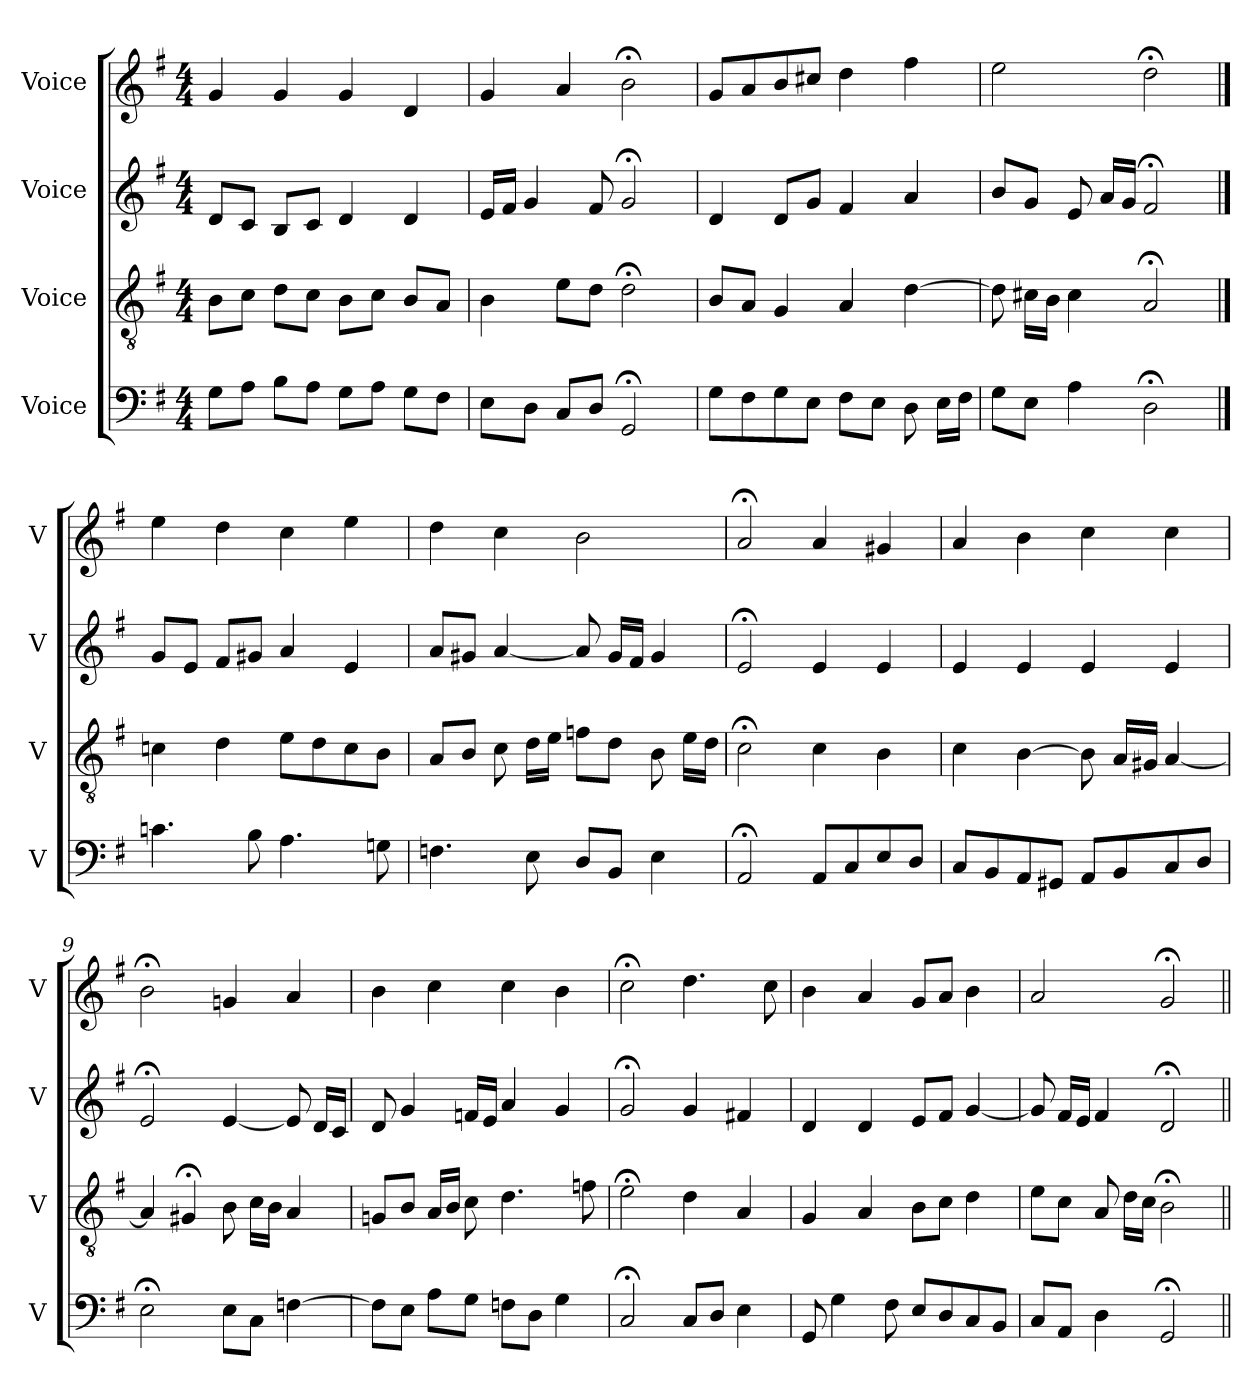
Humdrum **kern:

**kern	**kern	**kern	**kern
*part4	*part3	*part2	*part1
*staff4	*staff3	*staff2	*staff1
*I"Voice	*I"Voice	*I"Voice	*I"Voice
*I'V	*I'V	*I'V	*I'V
*clefF4	*clefGv2	*clefG2	*clefG2
*k[f#]	*k[f#]	*k[f#]	*k[f#]
*M4/4	*M4/4	*M4/4	*M4/4
*MM100	*MM100	*MM100	*MM100
=1	=1	=1	=1
8G\L	8B\L	8d/L	4g/
8A\J	8c\J	8c/J	.
8B\L	8d\L	8B/L	4g/
8A\J	8c\J	8c/J	.
8G\L	8B\L	4d/	4g/
8A\J	8c\J	.	.
8G\L	8B/L	4d/	4d/
8F#\J	8A/J	.	.
=2	=2	=2	=2
8E\L	4B\	16e/LL	4g/
.	.	16f#/JJ	.
8D\J	.	4g/	.
8C/L	8e\L	.	4a/
8D/J	8d\J	8f#/	.
2GG;/	2d;\	2g;/	2b;\
=3	=3	=3	=3
8G\L	8B/L	4d/	8g/L
8F#\	8A/J	.	8a/
8G\	4G/	8d/L	8b/
8E\J	.	8g/J	8cc#X/J
8F#\L	4A/	4f#/	4dd\
8E\J	.	.	.
8D\	[4d\	4a/	4ff#\
16E\LL	.	.	.
16F#\JJ	.	.	.
=4	=4	=4	=4
8G\L	8d\]	8b/L	2ee\
8E\J	16c#X\LL	8g/J	.
.	16B\JJ	.	.
4A\	4c#\	8e/	.
.	.	16a/LL	.
.	.	16g/JJ	.
2D;\	2A;/	2f#;/	2dd;\
!!LO:LB:g=z
==5	==5	==5	==5
4.cn\	4cn\	8g/L	4ee\
.	.	8e/J	.
.	4d\	8f#/L	4dd\
8B\	.	8g#X/J	.
4.A\	8e\L	4a/	4cc\
.	8d\	.	.
.	8c\	4e/	4ee\
8Gn\	8B\J	.	.
=6	=6	=6	=6
4.Fn\	8A/L	8a/L	4dd\
.	8B/J	8g#X/J	.
.	8c\	[4a/	4cc\
8E\	16d\LL	.	.
.	16e\JJ	.	.
8D/L	8fn\L	8a/]	2b\
8BB/J	8d\J	16g#/LL	.
.	.	16f#/JJ	.
4E\	8B\	4g#/	.
.	16e\LL	.	.
.	16d\JJ	.	.
=7	=7	=7	=7
2AA;/	2c;\	2e;/	2a;/
8AA/L	4c\	4e/	4a/
8C/	.	.	.
8E/	4B\	4e/	4g#X/
8D/J	.	.	.
=8	=8	=8	=8
8C/L	4c\	4e/	4a/
8BB/	.	.	.
8AA/	[4B\	4e/	4b\
8GG#X/J	.	.	.
8AA/L	8B\]	4e/	4cc\
8BB/	16A/LL	.	.
.	16G#X/JJ	.	.
8C/	[4A/	4e/	4cc\
8D/J	.	.	.
!!LO:LB:g=z
=9	=9	=9	=9
2E;\	4A/]	2e;/	2b;\
.	4G#X;/	.	.
8E\L	8B\	[4e/	4gn/
8C\J	16c\LL	.	.
.	16B\JJ	.	.
[4Fn\	4A/	8e/]	4a/
.	.	16d/LL	.
.	.	16c/JJ	.
=10	=10	=10	=10
8F\L]	8Gn/L	8d/	4b\
8E\J	8B/J	4g/	.
8A\L	16A/LL	.	4cc\
.	16B/JJ	.	.
8G\J	8c\	16fn/LL	.
.	.	16e/JJ	.
8Fn\L	4.d\	4a/	4cc\
8D\J	.	.	.
4G\	.	4g/	4b\
.	8fn\	.	.
=11	=11	=11	=11
2C;/	2e;\	2g;/	2cc;\
8C/L	4d\	4g/	4.dd\
8D/J	.	.	.
4E\	4A/	4f#X/	.
.	.	.	8cc\
=12	=12	=12	=12
8GG/	4G/	4d/	4b\
4G\	.	.	.
.	4A/	4d/	4a/
8F#\	.	.	.
8E/L	8B\L	8e/L	8g/L
8D/	8c\J	8f#/J	8a/J
8C/	4d\	[4g/	4b\
8BB/J	.	.	.
!!LO:PB:g=z
=13	=13	=13	=13
8C/L	8e\L	8g/]	2a/
8AA/J	8c\J	16f#/LL	.
.	.	16e/JJ	.
4D\	8A/	4f#/	.
.	16d\LL	.	.
.	16c\JJ	.	.
2GG;/	2B;\	2d;/	2g;/
=||	=||	=||	=||
*-	*-	*-	*-
